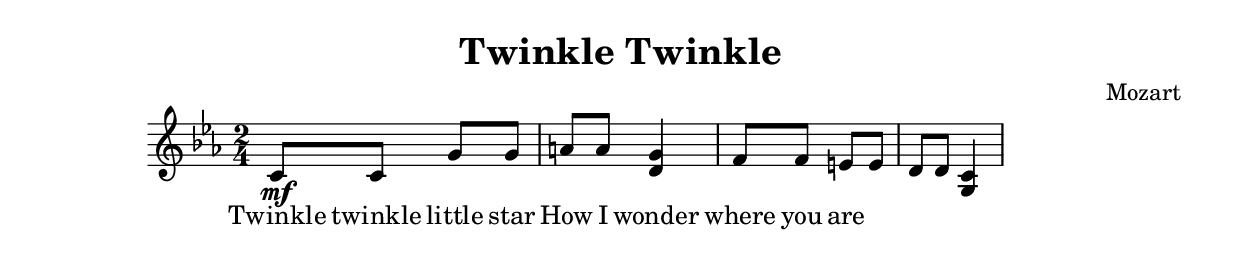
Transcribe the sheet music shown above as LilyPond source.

\header {
  title = "Twinkle Twinkle"
  composer = "Mozart"
}

\relative c' {
\time 2/4
\key c \minor
c8\mf c g' g
  a a <g d>4
   f8 f e e
   d d <c g>4

}

\addlyrics {
  Twinkle twinkle little star
  How I wonder where you are
}
